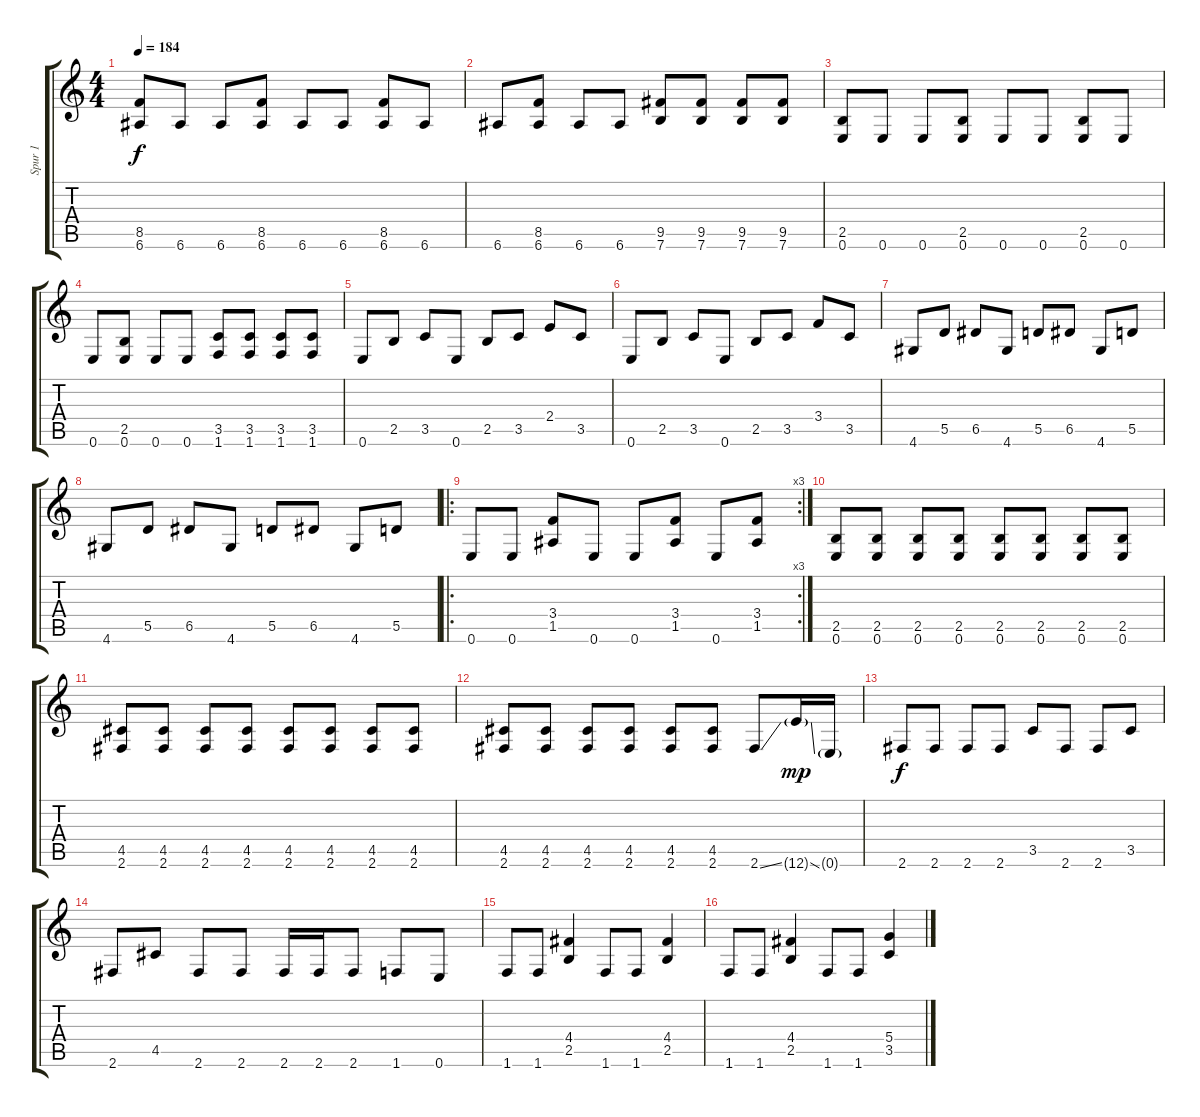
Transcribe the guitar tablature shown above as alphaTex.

\track ("Spur 1" "Spur 1") {instrument distortionguitar}
\staff {score tabs}
\tuning (E4 B3 G3 D3 A2 E2) {hide}
\ts (4 4)
\tempo 184
\clef g2
\ks c
(8.5 6.6).8{dy f} 6.6.8 6.6.8 (8.5 6.6).8 6.6.8 6.6.8 (8.5 6.6).8 6.6.8 |
6.6.8 (8.5 6.6).8 6.6.8 6.6.8 (9.5 7.6).8 (9.5 7.6).8 (9.5 7.6).8 (9.5 7.6).8 |
(2.5 0.6).8 0.6.8 0.6.8 (2.5 0.6).8 0.6.8 0.6.8 (2.5 0.6).8 0.6.8 |
0.6.8 (2.5 0.6).8 0.6.8 0.6.8 (3.5 1.6).8 (3.5 1.6).8 (3.5 1.6).8 (3.5 1.6).8 |
0.6.8 2.5.8 3.5.8 0.6.8 2.5.8 3.5.8 2.4.8 3.5.8 |
0.6.8 2.5.8 3.5.8 0.6.8 2.5.8 3.5.8 3.4.8 3.5.8 |
4.6.8 5.5.8 6.5.8 4.6.8 5.5.8 6.5.8 4.6.8 5.5.8 |
4.6.8 5.5.8 6.5.8 4.6.8 5.5.8 6.5.8 4.6.8 5.5.8 |
\ro
\rc 3
0.6.8 0.6.8 (3.4 1.5).8 0.6.8 0.6.8 (3.4 1.5).8 0.6.8 (3.4 1.5).8 |
(2.5 0.6).8 (2.5 0.6).8 (2.5 0.6).8 (2.5 0.6).8 (2.5 0.6).8 (2.5 0.6).8 (2.5 0.6).8 (2.5 0.6).8 |
(4.5 2.6).8 (4.5 2.6).8 (4.5 2.6).8 (4.5 2.6).8 (4.5 2.6).8 (4.5 2.6).8 (4.5 2.6).8 (4.5 2.6).8 |
(4.5 2.6).8 (4.5 2.6).8 (4.5 2.6).8 (4.5 2.6).8 (4.5 2.6).8 (4.5 2.6).8 2.6{ss}.8 12.6{ss g}.16{dy mp} 0.6{g}.16 |
2.6.8{dy f} 2.6.8 2.6.8 2.6.8 3.5.8 2.6.8 2.6.8 3.5.8 |
2.6.8 4.5.8 2.6.8 2.6.8 2.6.16 2.6.16 2.6.8 1.6.8 0.6.8 |
1.6.8 1.6.8 (4.4 2.5).4 1.6.8 1.6.8 (4.4 2.5).4 |
1.6.8 1.6.8 (4.4 2.5).4 1.6.8 1.6.8 (5.4 3.5).4
